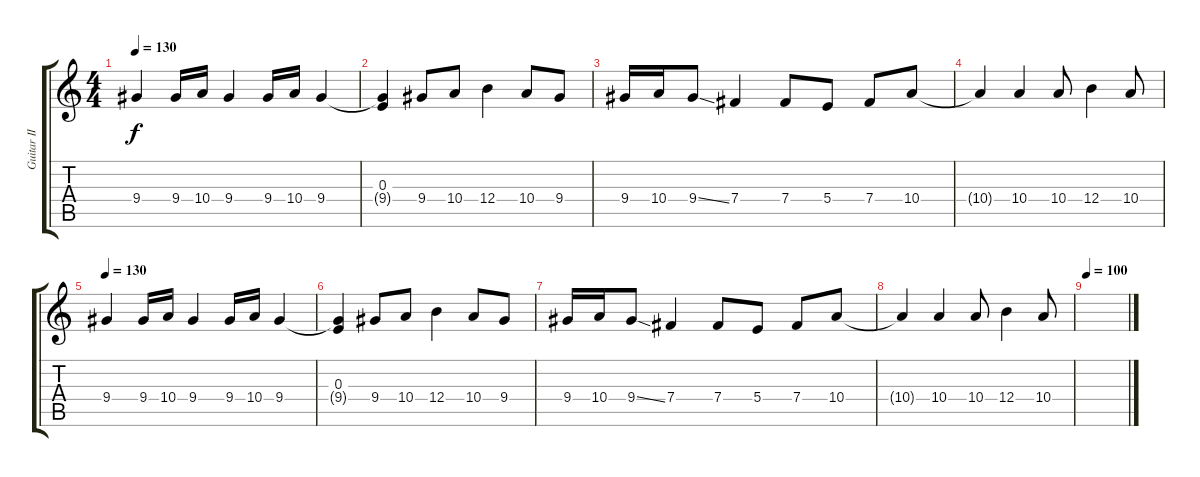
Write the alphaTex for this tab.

\track ("Guitar II" "Guitar II") {instrument distortionguitar}
\staff {score tabs}
\tuning (Db4 Ab3 E3 B2 Gb2 Db2) {hide}
\ts (4 4)
\tempo 140
\tempo 130
\clef g2
\ks c
9.4.4{dy f} 9.4.16 10.4.16 9.4.4 9.4.16 10.4.16 9.4.4 |
(0.3 9.4{t}).4 9.4.8 10.4.8 12.4.4 10.4.8 9.4.8 |
9.4.16 10.4.16 9.4{ss}.8 7.4.4 7.4.8 5.4.8 7.4.8 10.4.8 |
10.4{t}.4 10.4.4 10.4.8 12.4.4 10.4.8 |
\tempo 140
\tempo 130
9.4.4 9.4.16 10.4.16 9.4.4 9.4.16 10.4.16 9.4.4 |
(0.3 9.4{t}).4 9.4.8 10.4.8 12.4.4 10.4.8 9.4.8 |
9.4.16 10.4.16 9.4{ss}.8 7.4.4 7.4.8 5.4.8 7.4.8 10.4.8 |
10.4{t}.4 10.4.4 10.4.8 12.4.4 10.4.8 |
\tempo 100
